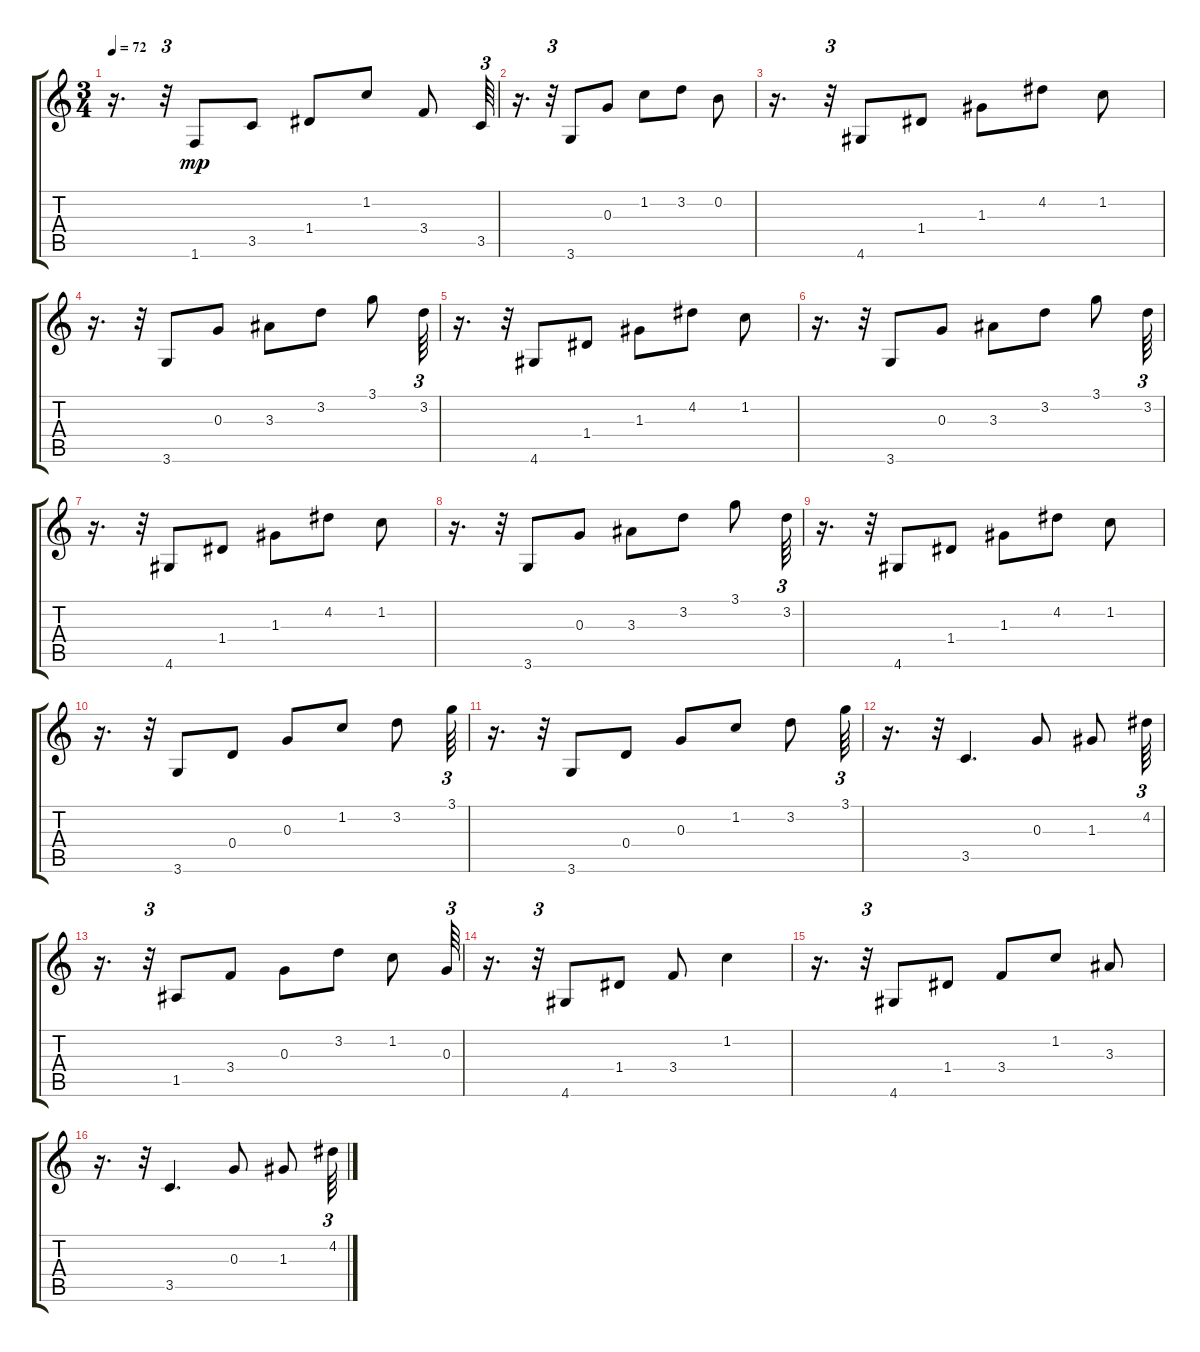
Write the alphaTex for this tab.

\track "" {instrument acousticguitarsteel}
\staff {score tabs}
\tuning (E4 B3 G3 D3 A2 E2) {hide}
\ts (3 4)
\tempo 72
\clef g2
\ks c
r.16{d dy mp} r.32{tu (3 2)} 1.6.8 3.5.8 1.4.8 1.2.8 3.4.8 3.5.64{tu (3 2)} |
r.16{d} r.32{tu (3 2)} 3.6.8 0.3.8 1.2.8 3.2.8 0.2.8 |
r.16{d} r.32{tu (3 2)} 4.6.8 1.4.8 1.3.8 4.2.8 1.2.8 |
r.16{d} r.32{tu (3 2)} 3.6.8 0.3.8 3.3.8 3.2.8 3.1.8 3.2.64{tu (3 2)} |
r.16{d} r.32{tu (3 2)} 4.6.8 1.4.8 1.3.8 4.2.8 1.2.8 |
r.16{d} r.32{tu (3 2)} 3.6.8 0.3.8 3.3.8 3.2.8 3.1.8 3.2.64{tu (3 2)} |
r.16{d} r.32{tu (3 2)} 4.6.8 1.4.8 1.3.8 4.2.8 1.2.8 |
r.16{d} r.32{tu (3 2)} 3.6.8 0.3.8 3.3.8 3.2.8 3.1.8 3.2.64{tu (3 2)} |
r.16{d} r.32{tu (3 2)} 4.6.8 1.4.8 1.3.8 4.2.8 1.2.8 |
r.16{d} r.32{tu (3 2)} 3.6.8 0.4.8 0.3.8 1.2.8 3.2.8 3.1.64{tu (3 2)} |
r.16{d} r.32{tu (3 2)} 3.6.8 0.4.8 0.3.8 1.2.8 3.2.8 3.1.64{tu (3 2)} |
r.16{d} r.32{tu (3 2)} 3.5.4{d} 0.3.8 1.3.8 4.2.64{tu (3 2)} |
r.16{d} r.32{tu (3 2)} 1.5.8 3.4.8 0.3.8 3.2.8 1.2.8 0.3.64{tu (3 2)} |
r.16{d} r.32{tu (3 2)} 4.6.8 1.4.8 3.4.8 1.2.4 |
r.16{d} r.32{tu (3 2)} 4.6.8 1.4.8 3.4.8 1.2.8 3.3.8 |
r.16{d} r.32{tu (3 2)} 3.5.4{d} 0.3.8 1.3.8 4.2.64{tu (3 2)}
